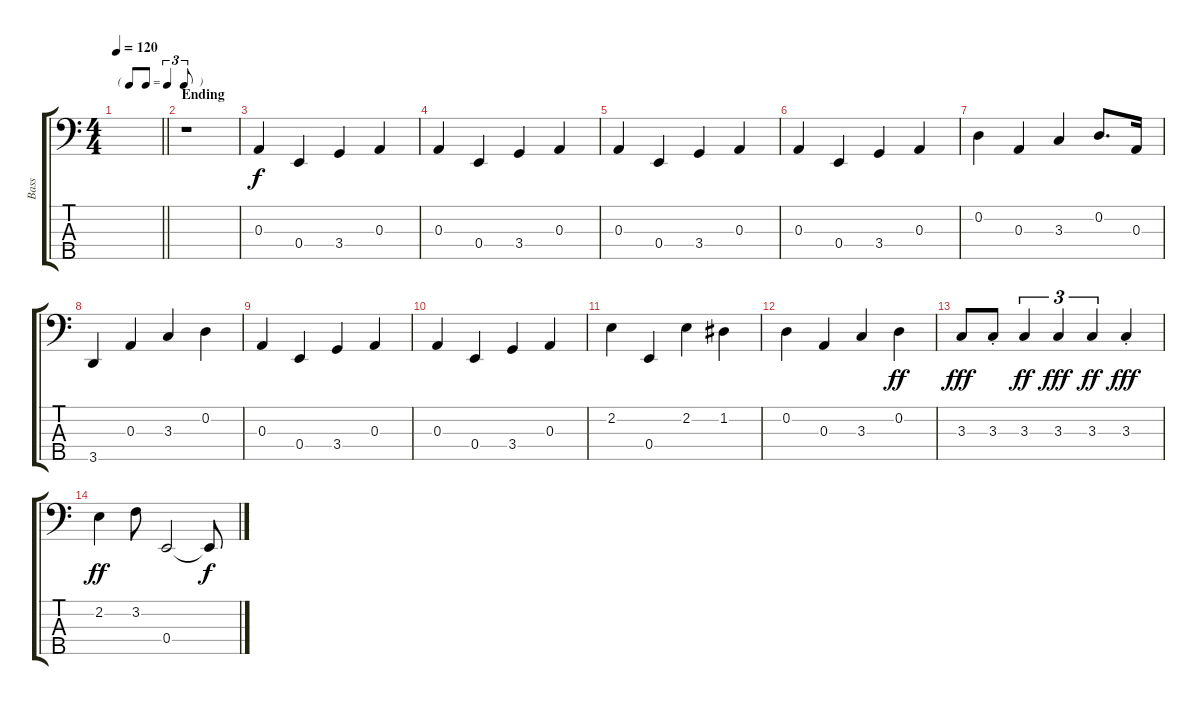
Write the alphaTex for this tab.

\track ("Bass" "Bass") {instrument electricbassfinger}
\staff {score tabs}
\tuning (G2 D2 A1 E1 B0) {hide}
\ts (4 4)
\tf triplet8th
\tempo 120
\clef f4
\barLineRight lightlight
\ks c
|
\section ("" "Ending")
r.1 |
0.3.4 0.4.4 3.4.4 0.3.4 |
0.3.4 0.4.4 3.4.4 0.3.4 |
0.3.4 0.4.4 3.4.4 0.3.4 |
0.3.4 0.4.4 3.4.4 0.3.4 |
0.2.4 0.3.4 3.3.4 0.2.8{d} 0.3.16 |
3.5.4 0.3.4 3.3.4 0.2.4 |
0.3.4 0.4.4 3.4.4 0.3.4 |
0.3.4 0.4.4 3.4.4 0.3.4 |
2.2.4 0.4.4 2.2.4 1.2.4 |
0.2.4 0.3.4 3.3.4 0.2.4{dy ff} |
3.3.8{dy fff} 3.3{st}.8 3.3.4{tu (3 2) dy ff} 3.3.4{tu (3 2) dy fff} 3.3.4{tu (3 2) dy ff} 3.3{st}.4{dy fff} |
2.2.4{dy ff} 3.2.8 0.4.2 0.4{t}.8{dy f}
